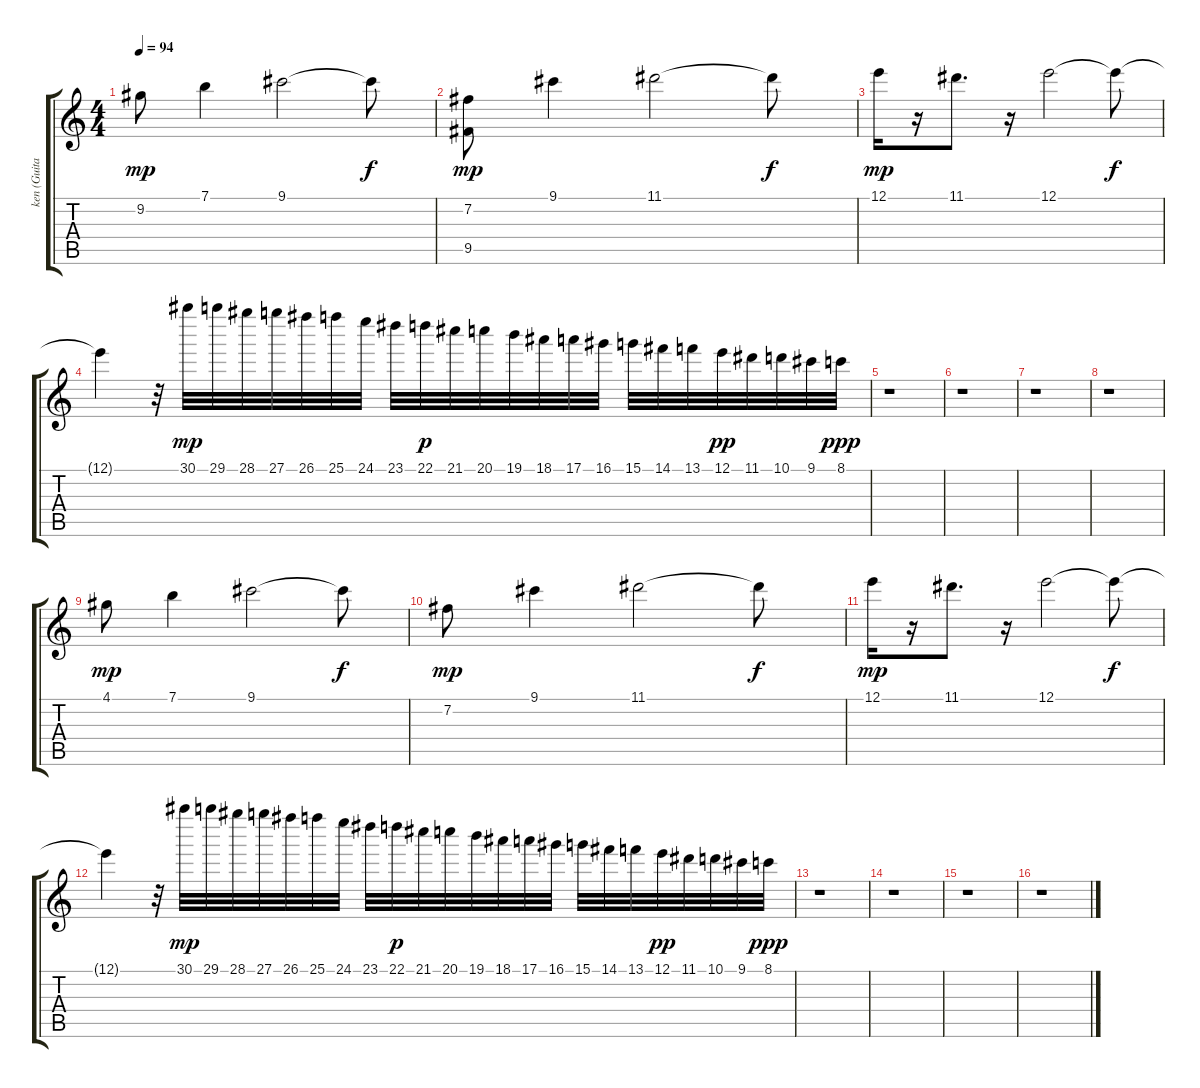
\track ("ken (Guitar) V" "ken (Guita") {instrument overdrivenguitar}
\staff {score tabs}
\tuning (E4 B3 G3 D3 A2 E2) {hide}
\ts (4 4)
\tempo 94
\clef g2
\ks c
9.2.8{dy mp instrument overdrivenguitar} 7.1.4 9.1.2 9.1{t}.8{dy f} |
(7.2 9.5).8{dy mp} 9.1.4 11.1.2 11.1{t}.8{dy f} |
12.1.16{dy mp} r.16 11.1.8{d} r.16 12.1.2 12.1{t}.8{dy f} |
12.1{t}.4 r.32 30.1.32{dy mp} 29.1.32 28.1.32 27.1.32 26.1.32 25.1.32 24.1.32 23.1.32 22.1.32{dy p} 21.1.32 20.1.32 19.1.32 18.1.32 17.1.32 16.1.32 15.1.32 14.1.32 13.1.32 12.1.32{dy pp} 11.1.32 10.1.32 9.1.32 8.1.32{dy ppp} |
r.1 |
r.1 |
r.1 |
r.1 |
4.1.8{dy mp} 7.1.4 9.1.2 9.1{t}.8{dy f} |
7.2.8{dy mp} 9.1.4 11.1.2 11.1{t}.8{dy f} |
12.1.16{dy mp} r.16 11.1.8{d} r.16 12.1.2 12.1{t}.8{dy f} |
12.1{t}.4 r.32 30.1.32{dy mp} 29.1.32 28.1.32 27.1.32 26.1.32 25.1.32 24.1.32 23.1.32 22.1.32{dy p} 21.1.32 20.1.32 19.1.32 18.1.32 17.1.32 16.1.32 15.1.32 14.1.32 13.1.32 12.1.32{dy pp} 11.1.32 10.1.32 9.1.32 8.1.32{dy ppp} |
r.1 |
r.1 |
r.1 |
r.1
